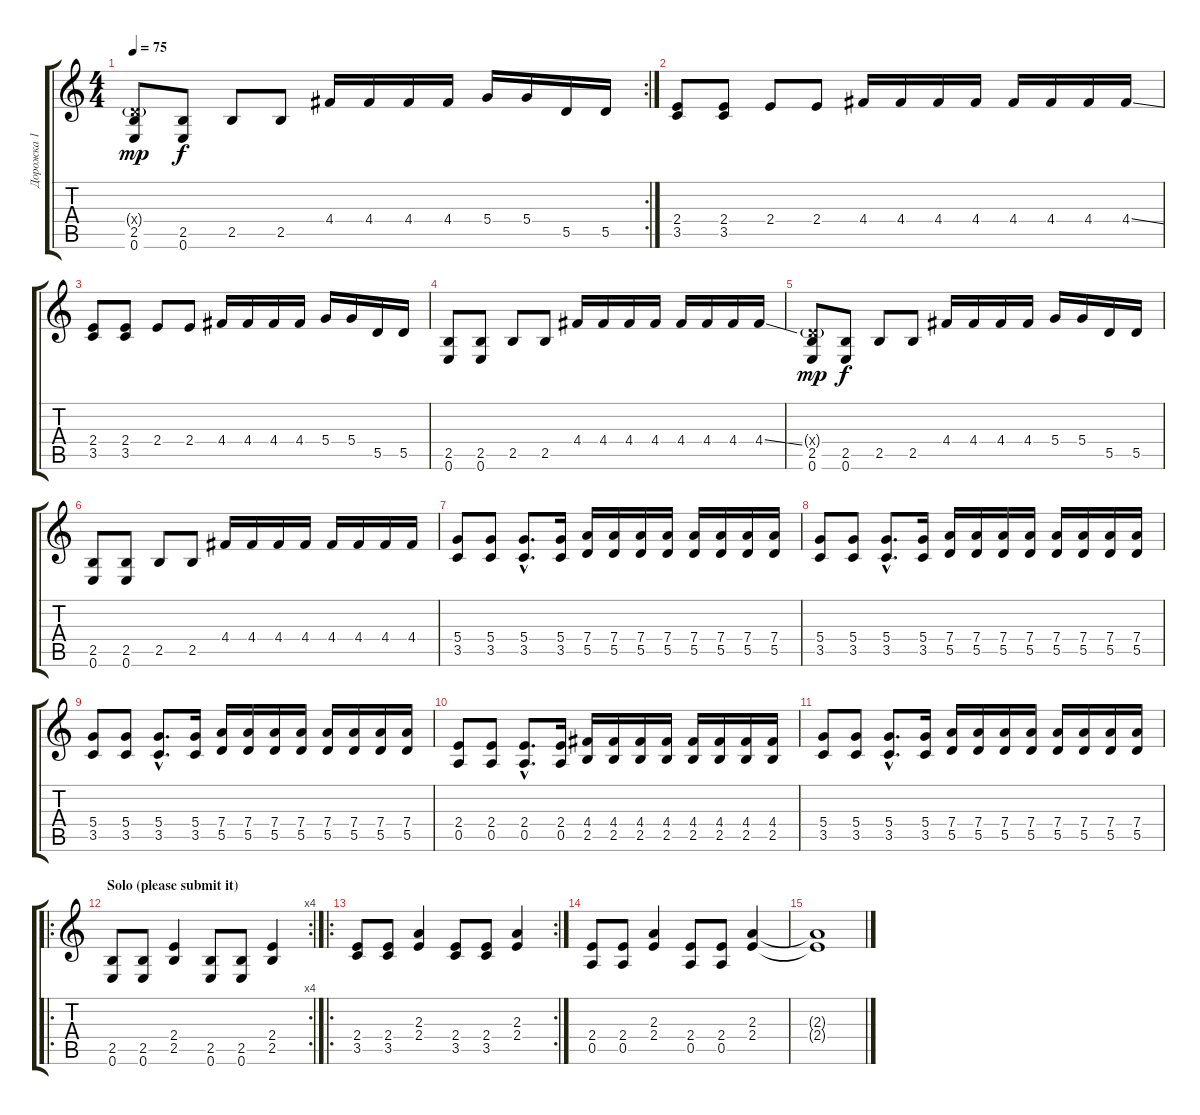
\track ("Дорожка 1" "Дорожка 1") {instrument electricguitarjazz}
\staff {score tabs}
\tuning (E4 B3 G3 D3 A2 E2) {hide}
\rc 2
\ts (4 4)
\tempo 75
\clef g2
\ks c
(0.4{g x} 2.5 0.6).8{dy mp} (2.5 0.6).8{dy f} 2.5.8 2.5.8 4.4.16 4.4.16 4.4.16 4.4.16 5.4.16 5.4.16 5.5.16 5.5.16 |
(2.4 3.5).8 (2.4 3.5).8 2.4.8 2.4.8 4.4.16 4.4.16 4.4.16 4.4.16 4.4.16 4.4.16 4.4.16 4.4{ss}.16 |
(2.4 3.5).8 (2.4 3.5).8 2.4.8 2.4.8 4.4.16 4.4.16 4.4.16 4.4.16 5.4.16 5.4.16 5.5.16 5.5.16 |
(2.5 0.6).8{instrument distortionguitar} (2.5 0.6).8 2.5.8 2.5.8 4.4.16 4.4.16 4.4.16 4.4.16 4.4.16 4.4.16 4.4.16 4.4{ss}.16 |
(0.4{g x} 2.5 0.6).8{dy mp} (2.5 0.6).8{dy f} 2.5.8 2.5.8 4.4.16 4.4.16 4.4.16 4.4.16 5.4.16 5.4.16 5.5.16 5.5.16 |
(2.5 0.6).8 (2.5 0.6).8 2.5.8 2.5.8 4.4.16 4.4.16 4.4.16 4.4.16 4.4.16 4.4.16 4.4.16 4.4.16 |
(5.4 3.5).8 (5.4 3.5).8 (5.4{hac} 3.5{hac}).8{d} (5.4 3.5).16 (7.4 5.5).16 (7.4 5.5).16 (7.4 5.5).16 (7.4 5.5).16 (7.4 5.5).16 (7.4 5.5).16 (7.4 5.5).16 (7.4 5.5).16 |
(5.4 3.5).8 (5.4 3.5).8 (5.4{hac} 3.5{hac}).8{d} (5.4 3.5).16 (7.4 5.5).16 (7.4 5.5).16 (7.4 5.5).16 (7.4 5.5).16 (7.4 5.5).16 (7.4 5.5).16 (7.4 5.5).16 (7.4 5.5).16 |
(5.4 3.5).8 (5.4 3.5).8 (5.4{hac} 3.5{hac}).8{d} (5.4 3.5).16 (7.4 5.5).16 (7.4 5.5).16 (7.4 5.5).16 (7.4 5.5).16 (7.4 5.5).16 (7.4 5.5).16 (7.4 5.5).16 (7.4 5.5).16 |
(2.4 0.5).8 (2.4 0.5).8 (2.4{hac} 0.5{hac}).8{d} (2.4 0.5).16 (4.4 2.5).16 (4.4 2.5).16 (4.4 2.5).16 (4.4 2.5).16 (4.4 2.5).16 (4.4 2.5).16 (4.4 2.5).16 (4.4 2.5).16 |
(5.4 3.5).8 (5.4 3.5).8 (5.4{hac} 3.5{hac}).8{d} (5.4 3.5).16 (7.4 5.5).16 (7.4 5.5).16 (7.4 5.5).16 (7.4 5.5).16 (7.4 5.5).16 (7.4 5.5).16 (7.4 5.5).16 (7.4 5.5).16 |
\ro
\rc 4
\section ("" "Solo (please submit it)")
(2.5 0.6).8 (2.5 0.6).8 (2.4 2.5).4 (2.5 0.6).8 (2.5 0.6).8 (2.4 2.5).4 |
\ro
\rc 2
(2.4 3.5).8 (2.4 3.5).8 (2.3 2.4).4 (2.4 3.5).8 (2.4 3.5).8 (2.3 2.4).4 |
(2.4 0.5).8 (2.4 0.5).8 (2.3 2.4).4 (2.4 0.5).8 (2.4 0.5).8 (2.3 2.4).4 |
(2.3{t} 2.4{t}).1
